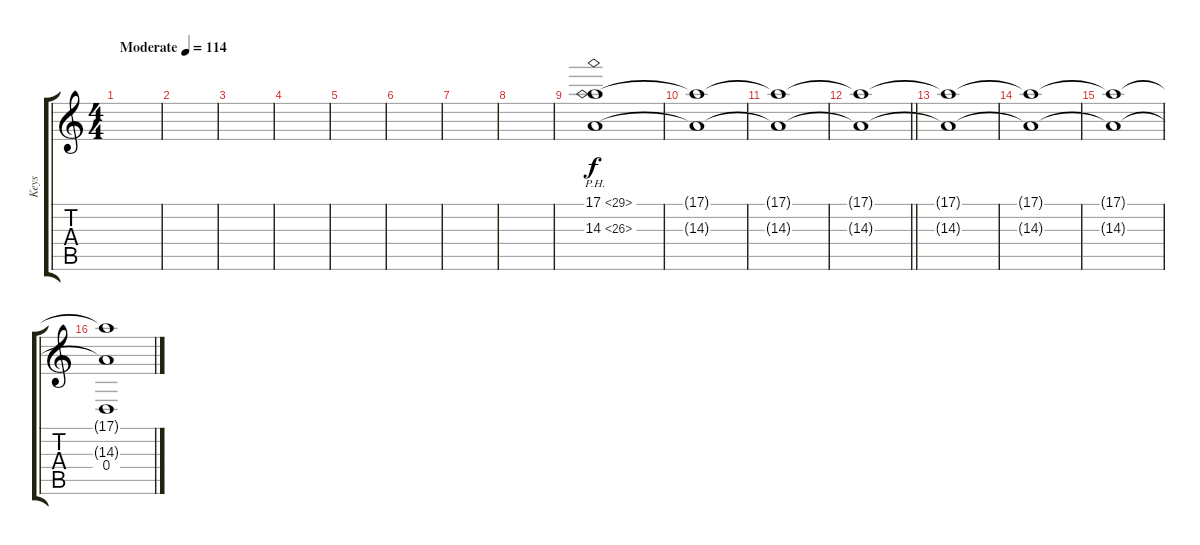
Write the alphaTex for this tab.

\track ("Keys" "Keys") {instrument pad8sweep}
\staff {score tabs}
\tuning (E4 B3 G3 D3 A2 E2) {hide}
\ts (4 4)
\tempo (114 "Moderate")
\clef g2
\ks c
|
|
|
|
|
|
|
|
(17.1{ph 12} 14.3{ph 12}).1{volume 8} |
(17.1{t} 14.3{t}).1 |
(17.1{t} 14.3{t}).1 |
\barLineRight lightlight
(17.1{t} 14.3{t}).1 |
(17.1{t} 14.3{t}).1 |
(17.1{t} 14.3{t}).1 |
(17.1{t} 14.3{t}).1 |
(17.1{t} 14.3{t} 0.4).1
